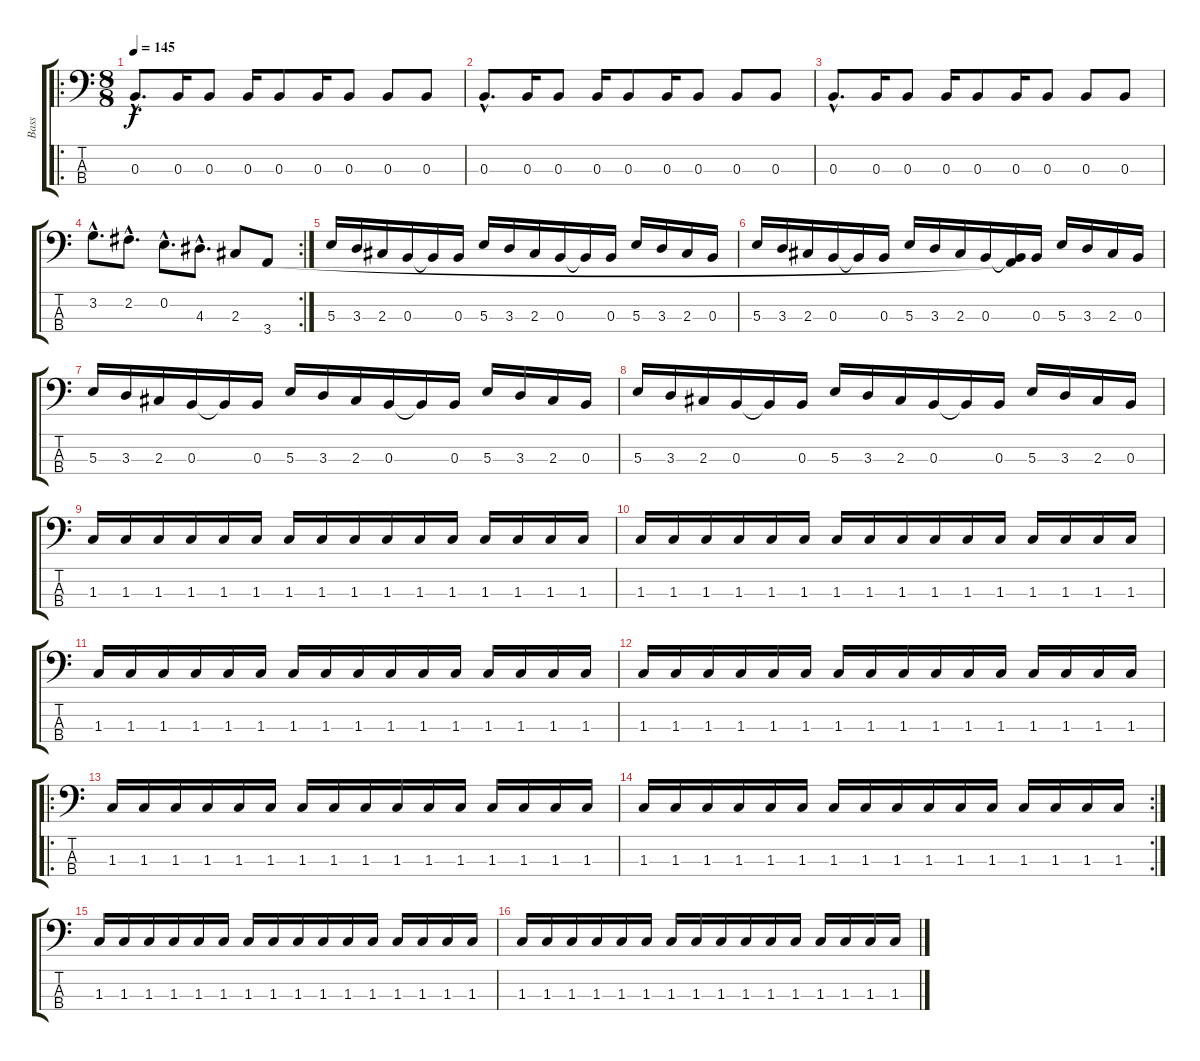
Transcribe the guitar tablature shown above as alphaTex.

\track ("Bass" "Bass") {instrument fretlessbass}
\staff {score tabs}
\tuning (A2 E2 B1 Gb1) {hide}
\ro
\ts (8 8)
\tempo 145
\clef f4
\ks c
0.3{hac}.8{d dy f} 0.3.16 0.3.8 0.3.16 0.3.8 0.3.16 0.3.8 0.3.8 0.3.8 |
0.3{hac}.8{d} 0.3.16 0.3.8 0.3.16 0.3.8 0.3.16 0.3.8 0.3.8 0.3.8 |
0.3{hac}.8{d} 0.3.16 0.3.8 0.3.16 0.3.8 0.3.16 0.3.8 0.3.8 0.3.8 |
\rc 2
3.2{hac}.8{d} 2.2{hac}.8{d} 0.2{hac}.8{d} 4.3{hac}.8{d} 2.3.8 3.4.8 |
5.3.16 3.3.16 2.3.16 0.3.16 0.3{t}.16 0.3.16 5.3.16 3.3.16 2.3.16 0.3.16 0.3{t}.16 0.3.16 5.3.16 3.3.16 2.3.16 0.3.16 |
5.3.16 3.3.16 2.3.16 0.3.16 0.3{t}.16 0.3.16 5.3.16 3.3.16 2.3.16 0.3.16 (0.3{t} 3.4{t}).16 0.3.16 5.3.16 3.3.16 2.3.16 0.3.16 |
5.3.16 3.3.16 2.3.16 0.3.16 0.3{t}.16 0.3.16 5.3.16 3.3.16 2.3.16 0.3.16 0.3{t}.16 0.3.16 5.3.16 3.3.16 2.3.16 0.3.16 |
5.3.16 3.3.16 2.3.16 0.3.16 0.3{t}.16 0.3.16 5.3.16 3.3.16 2.3.16 0.3.16 0.3{t}.16 0.3.16 5.3.16 3.3.16 2.3.16 0.3.16 |
1.3.16 1.3.16 1.3.16 1.3.16 1.3.16 1.3.16 1.3.16 1.3.16 1.3.16 1.3.16 1.3.16 1.3.16 1.3.16 1.3.16 1.3.16 1.3.16 |
1.3.16 1.3.16 1.3.16 1.3.16 1.3.16 1.3.16 1.3.16 1.3.16 1.3.16 1.3.16 1.3.16 1.3.16 1.3.16 1.3.16 1.3.16 1.3.16 |
1.3.16 1.3.16 1.3.16 1.3.16 1.3.16 1.3.16 1.3.16 1.3.16 1.3.16 1.3.16 1.3.16 1.3.16 1.3.16 1.3.16 1.3.16 1.3.16 |
1.3.16 1.3.16 1.3.16 1.3.16 1.3.16 1.3.16 1.3.16 1.3.16 1.3.16 1.3.16 1.3.16 1.3.16 1.3.16 1.3.16 1.3.16 1.3.16 |
\ro
1.3.16 1.3.16 1.3.16 1.3.16 1.3.16 1.3.16 1.3.16 1.3.16 1.3.16 1.3.16 1.3.16 1.3.16 1.3.16 1.3.16 1.3.16 1.3.16 |
\rc 2
1.3.16 1.3.16 1.3.16 1.3.16 1.3.16 1.3.16 1.3.16 1.3.16 1.3.16 1.3.16 1.3.16 1.3.16 1.3.16 1.3.16 1.3.16 1.3.16 |
1.3.16{volume 10} 1.3.16 1.3.16 1.3.16 1.3.16 1.3.16 1.3.16 1.3.16 1.3.16 1.3.16 1.3.16 1.3.16 1.3.16 1.3.16 1.3.16 1.3.16 |
1.3.16 1.3.16 1.3.16 1.3.16 1.3.16 1.3.16 1.3.16 1.3.16 1.3.16 1.3.16 1.3.16 1.3.16 1.3.16 1.3.16 1.3.16 1.3.16
